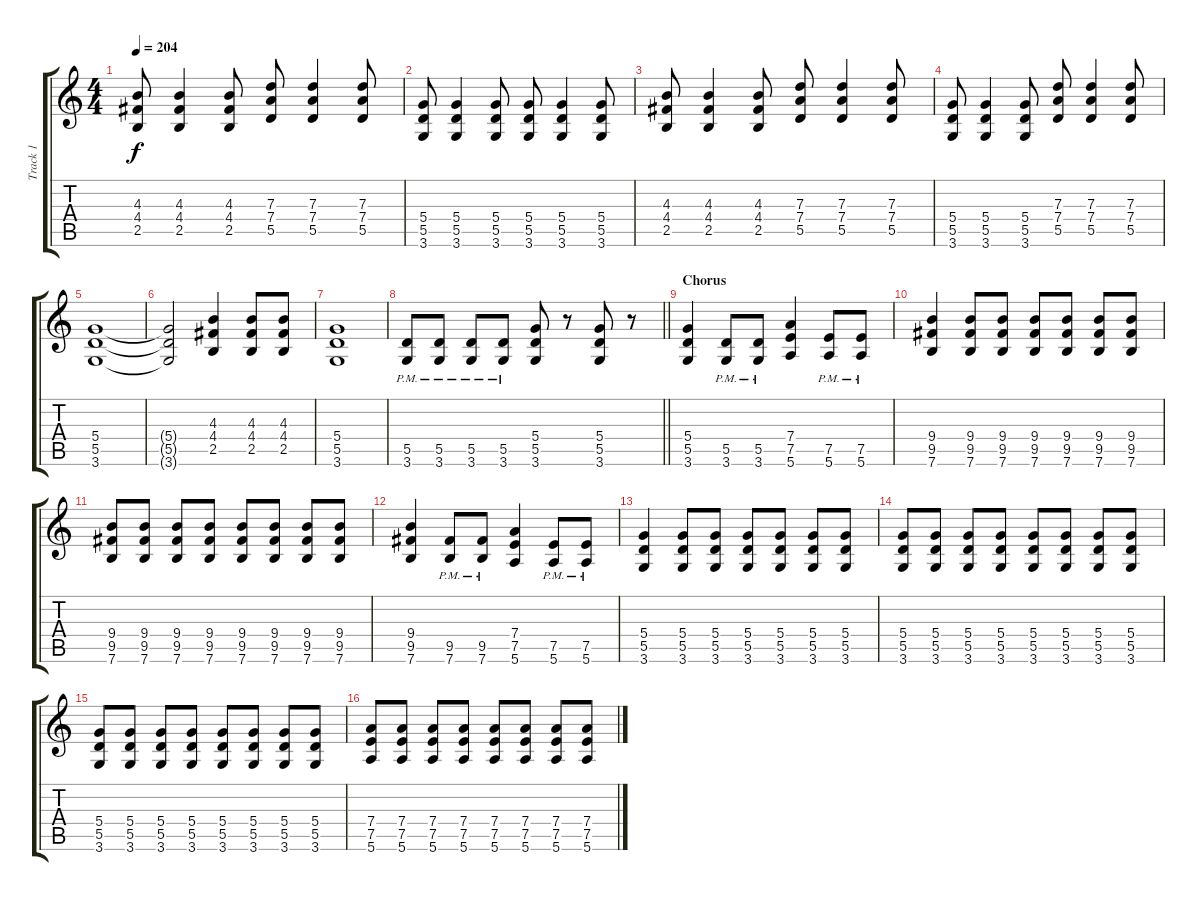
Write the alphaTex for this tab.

\track ("Track 1" "Track 1") {instrument overdrivenguitar}
\staff {score tabs}
\tuning (E4 B3 G3 D3 A2 E2) {hide}
\ts (4 4)
\tempo 204
\clef g2
\ks c
(4.3 4.4 2.5).8{dy f} (4.3 4.4 2.5).4 (4.3 4.4 2.5).8 (7.3 7.4 5.5).8 (7.3 7.4 5.5).4 (7.3 7.4 5.5).8 |
(5.4 5.5 3.6).8 (5.4 5.5 3.6).4 (5.4 5.5 3.6).8 (5.4 5.5 3.6).8 (5.4 5.5 3.6).4 (5.4 5.5 3.6).8 |
(4.3 4.4 2.5).8 (4.3 4.4 2.5).4 (4.3 4.4 2.5).8 (7.3 7.4 5.5).8 (7.3 7.4 5.5).4 (7.3 7.4 5.5).8 |
(5.4 5.5 3.6).8 (5.4 5.5 3.6).4 (5.4 5.5 3.6).8 (7.3 7.4 5.5).8 (7.3 7.4 5.5).4 (7.3 7.4 5.5).8 |
(5.4 5.5 3.6).1 |
(5.4{t} 5.5{t} 3.6{t}).2 (4.3 4.4 2.5).4 (4.3 4.4 2.5).8 (4.3 4.4 2.5).8 |
(5.4 5.5 3.6).1 |
\barLineRight lightlight
(5.5{pm} 3.6{pm}).8 (5.5{pm} 3.6{pm}).8 (5.5{pm} 3.6{pm}).8 (5.5{pm} 3.6{pm}).8 (5.4 5.5 3.6).8 r.8 (5.4 5.5 3.6).8 r.8 |
\section ("" "Chorus")
(5.4 5.5 3.6).4 (5.5{pm} 3.6{pm}).8 (5.5{pm} 3.6{pm}).8 (7.4 7.5 5.6).4 (7.5{pm} 5.6{pm}).8 (7.5{pm} 5.6{pm}).8 |
(9.4 9.5 7.6).4 (9.4 9.5 7.6).8 (9.4 9.5 7.6).8 (9.4 9.5 7.6).8 (9.4 9.5 7.6).8 (9.4 9.5 7.6).8 (9.4 9.5 7.6).8 |
(9.4 9.5 7.6).8 (9.4 9.5 7.6).8 (9.4 9.5 7.6).8 (9.4 9.5 7.6).8 (9.4 9.5 7.6).8 (9.4 9.5 7.6).8 (9.4 9.5 7.6).8 (9.4 9.5 7.6).8 |
(9.4 9.5 7.6).4 (9.5{pm} 7.6{pm}).8 (9.5{pm} 7.6{pm}).8 (7.4 7.5 5.6).4 (7.5{pm} 5.6{pm}).8 (7.5{pm} 5.6{pm}).8 |
(5.4 5.5 3.6).4 (5.4 5.5 3.6).8 (5.4 5.5 3.6).8 (5.4 5.5 3.6).8 (5.4 5.5 3.6).8 (5.4 5.5 3.6).8 (5.4 5.5 3.6).8 |
(5.4 5.5 3.6).8 (5.4 5.5 3.6).8 (5.4 5.5 3.6).8 (5.4 5.5 3.6).8 (5.4 5.5 3.6).8 (5.4 5.5 3.6).8 (5.4 5.5 3.6).8 (5.4 5.5 3.6).8 |
(5.4 5.5 3.6).8 (5.4 5.5 3.6).8 (5.4 5.5 3.6).8 (5.4 5.5 3.6).8 (5.4 5.5 3.6).8 (5.4 5.5 3.6).8 (5.4 5.5 3.6).8 (5.4 5.5 3.6).8 |
(7.4 7.5 5.6).8 (7.4 7.5 5.6).8 (7.4 7.5 5.6).8 (7.4 7.5 5.6).8 (7.4 7.5 5.6).8 (7.4 7.5 5.6).8 (7.4 7.5 5.6).8 (7.4 7.5 5.6).8
